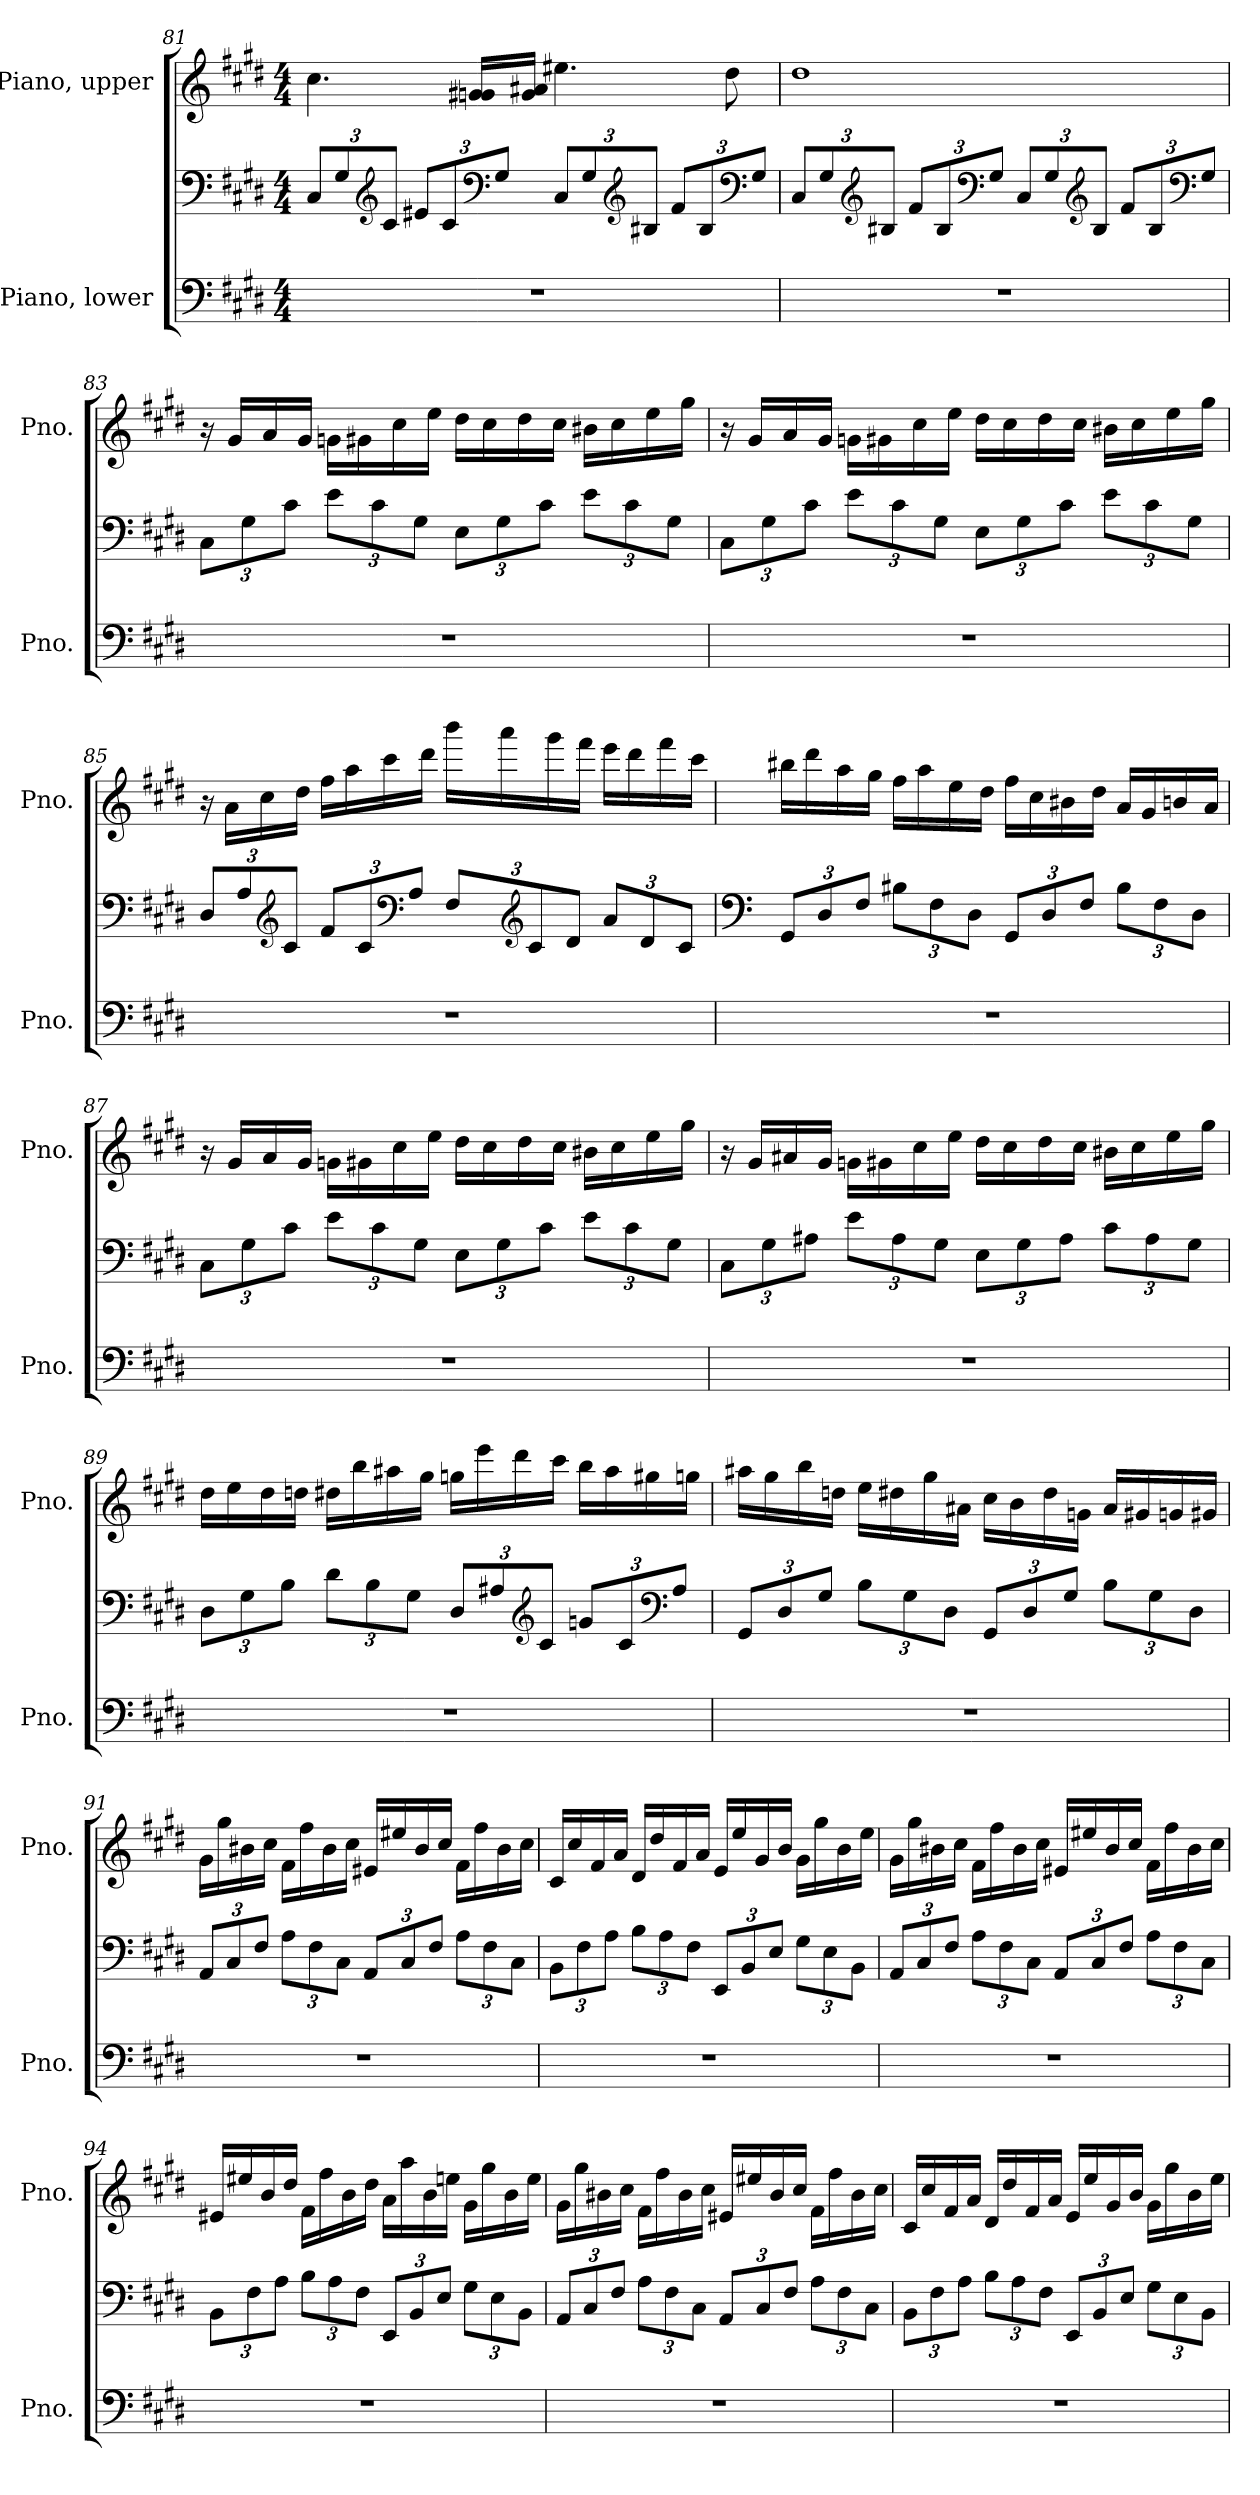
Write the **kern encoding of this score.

**kern	**kern	**kern
*part2	*part2	*part1
*staff3	*staff2	*staff1
*I"Piano, lower	*	*I"Piano, upper
*I'Pno.	*	*I'Pno.
!!LO:LB:g=z
*clefF4	*clefF4	*clefG2
*k[f#c#g#d#]	*k[f#c#g#d#]	*k[f#c#g#d#]
*M4/4	*M4/4	*M4/4
*	*Xbrackettup	*
=81	=81	=81
1r	12C#/L	4.cc#\
.	12G#/	.
*	*clefG2	*
.	12c#/J	.
.	12e#X/L	.
.	12c#/	.
.	.	16gn/ 16g#X/LL
*	*clefF4	*
.	12G#/J	.
.	.	16g#/ 16a#X/JJ
.	12C#/L	4.ee#X\
.	12G#/	.
*	*clefG2	*
.	12B#X/J	.
.	12f#/L	.
.	12B#/	.
.	.	8dd#\
*	*clefF4	*
.	12G#/J	.
!!LO:LB:g=z
=82	=82	=82
1r	12C#/L	1dd#
.	12G#/	.
*	*clefG2	*
.	12B#X/J	.
.	12f#/L	.
.	12B#/	.
*	*clefF4	*
.	12G#/J	.
.	12C#/L	.
.	12G#/	.
*	*clefG2	*
.	12B#/J	.
.	12f#/L	.
.	12B#/	.
*	*clefF4	*
.	12G#/J	.
=83	=83	=83
1r	12C#\L	16r
.	.	16g#/LL
.	12G#\	.
.	.	16a/
.	12c#\J	.
.	.	16g#/JJ
.	12e\L	16gn\LL
.	.	16g#X\
.	12c#\	.
.	.	16cc#\
.	12G#\J	.
.	.	16ee\JJ
.	12E\L	16dd#\LL
.	.	16cc#\
.	12G#\	.
.	.	16dd#\
.	12c#\J	.
.	.	16cc#\JJ
.	12e\L	16b#X\LL
.	.	16cc#\
.	12c#\	.
.	.	16ee\
.	12G#\J	.
.	.	16gg#\JJ
!!LO:LB:g=z
=84	=84	=84
1r	12C#\L	16r
.	.	16g#/LL
.	12G#\	.
.	.	16a/
.	12c#\J	.
.	.	16g#/JJ
.	12e\L	16gn\LL
.	.	16g#X\
.	12c#\	.
.	.	16cc#\
.	12G#\J	.
.	.	16ee\JJ
.	12E\L	16dd#\LL
.	.	16cc#\
.	12G#\	.
.	.	16dd#\
.	12c#\J	.
.	.	16cc#\JJ
.	12e\L	16b#X\LL
.	.	16cc#\
.	12c#\	.
.	.	16ee\
.	12G#\J	.
.	.	16gg#\JJ
=85	=85	=85
1r	12D#/L	16r
.	.	16a\LL
.	12A/	.
.	.	16cc#\
*	*clefG2	*
.	12c#/J	.
.	.	16dd#\JJ
.	12f#/L	16ff#\LL
.	.	16aa\
.	12c#/	.
.	.	16ccc#\
*	*clefF4	*
.	12A/J	.
.	.	16ddd#\JJ
.	12F#/L	16bbb\LL
.	.	16aaa\
*	*clefG2	*
.	12c#/	.
.	.	16ggg#\
.	12d#/J	.
.	.	16fff#\JJ
.	12a/L	16eee\LL
.	.	16ddd#\
.	12d#/	.
.	.	16fff#\
.	12c#/J	.
.	.	16ccc#\JJ
!!LO:PB:g=z
=86	=86	=86
*	*clefF4	*
1r	12GG#/L	16bb#X\LL
.	.	16ddd#\
.	12D#/	.
.	.	16aa\
.	12F#/J	.
.	.	16gg#\JJ
.	12B#X\L	16ff#\LL
.	.	16aa\
.	12F#\	.
.	.	16ee\
.	12D#\J	.
.	.	16dd#\JJ
.	12GG#/L	16ff#\LL
.	.	16cc#\
.	12D#/	.
.	.	16b#X\
.	12F#/J	.
.	.	16dd#\JJ
.	12B#\L	16a/LL
.	.	16g#/
.	12F#\	.
.	.	16bn/
.	12D#\J	.
.	.	16a/JJ
=87	=87	=87
1r	12C#\L	16r
.	.	16g#/LL
.	12G#\	.
.	.	16a/
.	12c#\J	.
.	.	16g#/JJ
.	12e\L	16gn\LL
.	.	16g#X\
.	12c#\	.
.	.	16cc#\
.	12G#\J	.
.	.	16ee\JJ
.	12E\L	16dd#\LL
.	.	16cc#\
.	12G#\	.
.	.	16dd#\
.	12c#\J	.
.	.	16cc#\JJ
.	12e\L	16b#X\LL
.	.	16cc#\
.	12c#\	.
.	.	16ee\
.	12G#\J	.
.	.	16gg#\JJ
!!LO:LB:g=z
=88	=88	=88
1r	12C#\L	16r
.	.	16g#/LL
.	12G#\	.
.	.	16a#X/
.	12A#X\J	.
.	.	16g#/JJ
.	12e\L	16gn\LL
.	.	16g#X\
.	12A#\	.
.	.	16cc#\
.	12G#\J	.
.	.	16ee\JJ
.	12E\L	16dd#\LL
.	.	16cc#\
.	12G#\	.
.	.	16dd#\
.	12A#\J	.
.	.	16cc#\JJ
.	12c#\L	16b#X\LL
.	.	16cc#\
.	12A#\	.
.	.	16ee\
.	12G#\J	.
.	.	16gg#\JJ
!!LO:LB:g=z
=89	=89	=89
1r	12D#\L	16dd#\LL
.	.	16ee\
.	12G#\	.
.	.	16dd#\
.	12B\J	.
.	.	16ddn\JJ
.	12d#\L	16dd#X\LL
.	.	16bb\
.	12B\	.
.	.	16aa#X\
.	12G#\J	.
.	.	16gg#\JJ
.	12D#/L	16ggn\LL
.	.	16eee\
.	12A#X/	.
.	.	16ddd#\
*	*clefG2	*
.	12c#/J	.
.	.	16ccc#\JJ
.	12gn/L	16bb\LL
.	.	16aa#\
.	12c#/	.
.	.	16gg#X\
*	*clefF4	*
.	12A#/J	.
.	.	16ggn\JJ
!!LO:LB:g=z
=90	=90	=90
1r	12GG#/L	16aa#X\LL
.	.	16gg#\
.	12D#/	.
.	.	16bb\
.	12G#/J	.
.	.	16ddn\JJ
.	12B\L	16ee\LL
.	.	16dd#X\
.	12G#\	.
.	.	16gg#\
.	12D#\J	.
.	.	16a#X\JJ
.	12GG#/L	16cc#\LL
.	.	16b\
.	12D#/	.
.	.	16dd#\
.	12G#/J	.
.	.	16gn\JJ
.	12B\L	16a#/LL
.	.	16g#X/
.	12G#\	.
.	.	16gn/
.	12D#\J	.
.	.	16g#X/JJ
=91	=91	=91
1r	12AA/L	16g#\LL
.	.	16gg#\
.	12C#/	.
.	.	16b#X\
.	12F#/J	.
.	.	16cc#\JJ
.	12A\L	16f#\LL
.	.	16ff#\
.	12F#\	.
.	.	16b#\
.	12C#\J	.
.	.	16cc#\JJ
.	12AA/L	16e#X/LL
.	.	16ee#X/
.	12C#/	.
.	.	16b#/
.	12F#/J	.
.	.	16cc#/JJ
.	12A\L	16f#\LL
.	.	16ff#\
.	12F#\	.
.	.	16b#\
.	12C#\J	.
.	.	16cc#\JJ
!!LO:PB:g=z
=92	=92	=92
1r	12BB\L	16c#/LL
.	.	16cc#/
.	12F#\	.
.	.	16f#/
.	12A\J	.
.	.	16a/JJ
.	12B\L	16d#/LL
.	.	16dd#/
.	12A\	.
.	.	16f#/
.	12F#\J	.
.	.	16a/JJ
.	12EE/L	16e/LL
.	.	16ee/
.	12BB/	.
.	.	16g#/
.	12E/J	.
.	.	16b/JJ
.	12G#\L	16g#\LL
.	.	16gg#\
.	12E\	.
.	.	16b\
.	12BB\J	.
.	.	16ee\JJ
=93	=93	=93
1r	12AA/L	16g#\LL
.	.	16gg#\
.	12C#/	.
.	.	16b#X\
.	12F#/J	.
.	.	16cc#\JJ
.	12A\L	16f#\LL
.	.	16ff#\
.	12F#\	.
.	.	16b#\
.	12C#\J	.
.	.	16cc#\JJ
.	12AA/L	16e#X/LL
.	.	16ee#X/
.	12C#/	.
.	.	16b#/
.	12F#/J	.
.	.	16cc#/JJ
.	12A\L	16f#\LL
.	.	16ff#\
.	12F#\	.
.	.	16b#\
.	12C#\J	.
.	.	16cc#\JJ
!!LO:LB:g=z
=94	=94	=94
1r	12BB\L	16e#X/LL
.	.	16ee#X/
.	12F#\	.
.	.	16b/
.	12A\J	.
.	.	16dd#/JJ
.	12B\L	16f#\LL
.	.	16ff#\
.	12A\	.
.	.	16b\
.	12F#\J	.
.	.	16dd#\JJ
.	12EE/L	16a\LL
.	.	16aa\
.	12BB/	.
.	.	16b\
.	12E/J	.
.	.	16een\JJ
.	12G#\L	16g#\LL
.	.	16gg#\
.	12E\	.
.	.	16b\
.	12BB\J	.
.	.	16ee\JJ
=95	=95	=95
1r	12AA/L	16g#\LL
.	.	16gg#\
.	12C#/	.
.	.	16b#X\
.	12F#/J	.
.	.	16cc#\JJ
.	12A\L	16f#\LL
.	.	16ff#\
.	12F#\	.
.	.	16b#\
.	12C#\J	.
.	.	16cc#\JJ
.	12AA/L	16e#X/LL
.	.	16ee#X/
.	12C#/	.
.	.	16b#/
.	12F#/J	.
.	.	16cc#/JJ
.	12A\L	16f#\LL
.	.	16ff#\
.	12F#\	.
.	.	16b#\
.	12C#\J	.
.	.	16cc#\JJ
!!LO:LB:g=z
=96	=96	=96
1r	12BB\L	16c#/LL
.	.	16cc#/
.	12F#\	.
.	.	16f#/
.	12A\J	.
.	.	16a/JJ
.	12B\L	16d#/LL
.	.	16dd#/
.	12A\	.
.	.	16f#/
.	12F#\J	.
.	.	16a/JJ
.	12EE/L	16e/LL
.	.	16ee/
.	12BB/	.
.	.	16g#/
.	12E/J	.
.	.	16b/JJ
.	12G#\L	16g#\LL
.	.	16gg#\
.	12E\	.
.	.	16b\
.	12BB\J	.
.	.	16ee\JJ
=	=	=
*-	*-	*-
